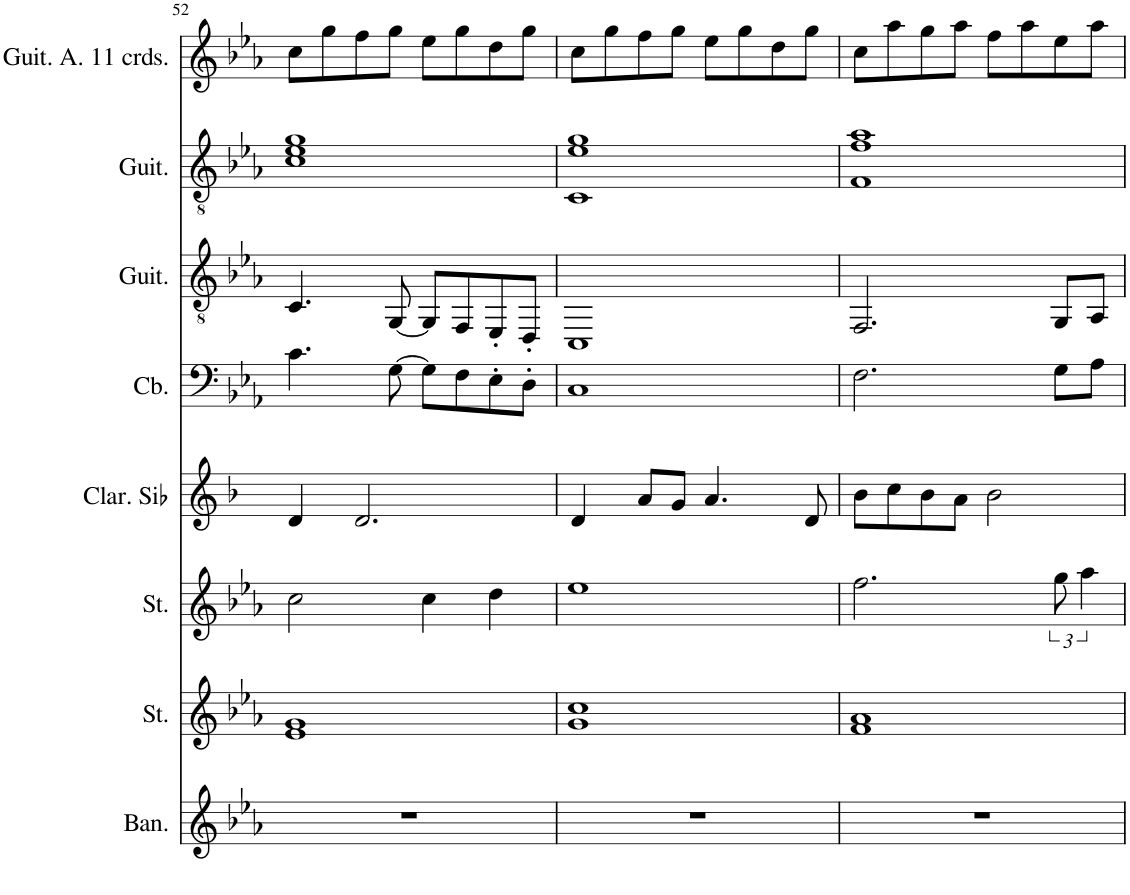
**kern	**kern	**kern	**kern	**kern	**kern	**kern	**kern
*part8	*part7	*part6	*part5	*part4	*part3	*part2	*part1
*staff8	*staff7	*staff6	*staff5	*staff4	*staff3	*staff2	*staff1
*I"Bandonéon, Tango Accordion	*I"Cordes, String Ensemble 2	*I"Cordes, String Ensemble 2	*I"Clarinette en Sib, Clarinet Pipe	*I"Contrebasse, Acoustic Bass	*I"Guitare à 7 cordes, Acoustic Guitar (nylon)	*I"Guitare classique, Acoustic Guitar (nylon)	*I"Guitare Alto à 11 cordes, Acoustic Guitar (nylon)
*I'Ban.	*I'St.	*I'St.	*I'Clar. Sib	*I'Cb.	*I'Guit.	*I'Guit.	*I'Guit. A. 11 crds.
!!LO:PB:g=z
*clefG2	*clefG2	*clefF4	*clefG2	*clefF4	*clefGv2	*clefGv2	*clefG2
*	*	*	*Trd1c2	*Trd7c12	*	*	*
*k[b-e-a-]	*k[b-e-a-]	*k[b-e-a-]	*k[b-]	*k[b-e-a-]	*k[b-e-a-]	*k[b-e-a-]	*k[b-e-a-]
*M4/4	*M4/4	*M4/4	*M4/4	*M4/4	*M4/4	*M4/4	*M4/4
=52	=52	=52	=52	=52	=52	=52	=52
1r	1e- 1g	2cc\	4d/	4.c\	4.C/	1c 1e- 1g	8cc\L
.	.	.	.	.	.	.	8gg\
.	.	.	2.d/	.	.	.	8ff\
.	.	.	.	[8G\	[8GG/	.	8gg\J
.	.	4cc\	.	8G\L]	8GG/L]	.	8ee-\L
.	.	.	.	8F\	8FF/	.	8gg\
.	.	4dd\	.	8E-'\	8EE-'/	.	8dd\
.	.	.	.	8D'\J	8DD'/J	.	8gg\J
=53	=53	=53	=53	=53	=53	=53	=53
1r	1g 1cc	1ee-	4d/	1C	1CC	1C 1e- 1g	8cc\L
.	.	.	.	.	.	.	8gg\
.	.	.	8a/L	.	.	.	8ff\
.	.	.	8g/J	.	.	.	8gg\J
.	.	.	4.a/	.	.	.	8ee-\L
.	.	.	.	.	.	.	8gg\
.	.	.	.	.	.	.	8dd\
.	.	.	8d/	.	.	.	8gg\J
=54	=54	=54	=54	=54	=54	=54	=54
1r	1f 1a-	2.ff\	8b-\L	2.F\	2.FF/	1F 1f 1a-	8cc\L
.	.	.	8cc\	.	.	.	8aa-\
.	.	.	8b-\	.	.	.	8gg\
.	.	.	8a\J	.	.	.	8aa-\J
.	.	.	2b-\	.	.	.	8ff\L
.	.	.	.	.	.	.	8aa-\
.	.	12gg\	.	8G\L	8GG/L	.	8ee-\
.	.	6aa-\	.	.	.	.	.
.	.	.	.	8A-\J	8AA-/J	.	8aa-\J
=	=	=	=	=	=	=	=
*-	*-	*-	*-	*-	*-	*-	*-
